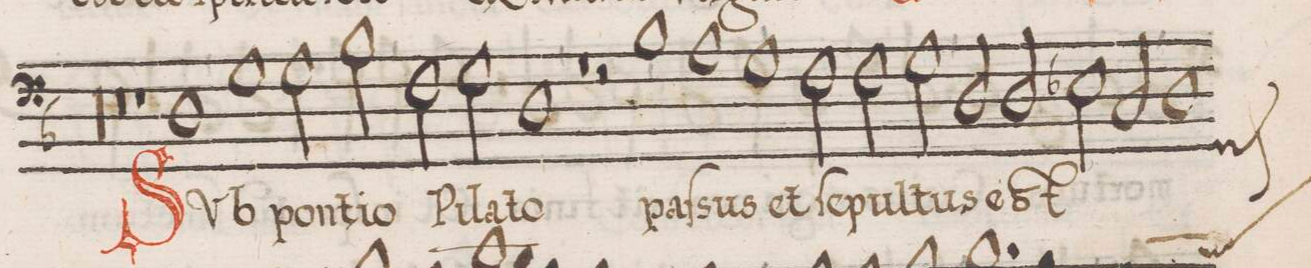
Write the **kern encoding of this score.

**kern	**text
*I"BASSVS	*
*clefF4	*
*k[b-]	*
*met(C|)	*
*M2/1	*
=80	=80
00r	.
=81	=81
=82	=82
0r	.
=83	=83
1r	.
1D\	Svb
=84	=84
1G\	pon-
2G\	-ti-
2B-\	-o
=85	=85
2F\	Pi-
2G\	-la-
1D\	-to
=86	=86
1r	.
2r	.
1B-\	paſ-
=87	=87
1A\	-sus
1G\	et
=88	=88
2F\	ſe-
2F\	-pul-
2G\	-tus
=89	=89
2D/	est
2D/	.
2E-X\	.
2C/	.
=90	=90
*custos:GG	*
1D\	.
*-	*-
